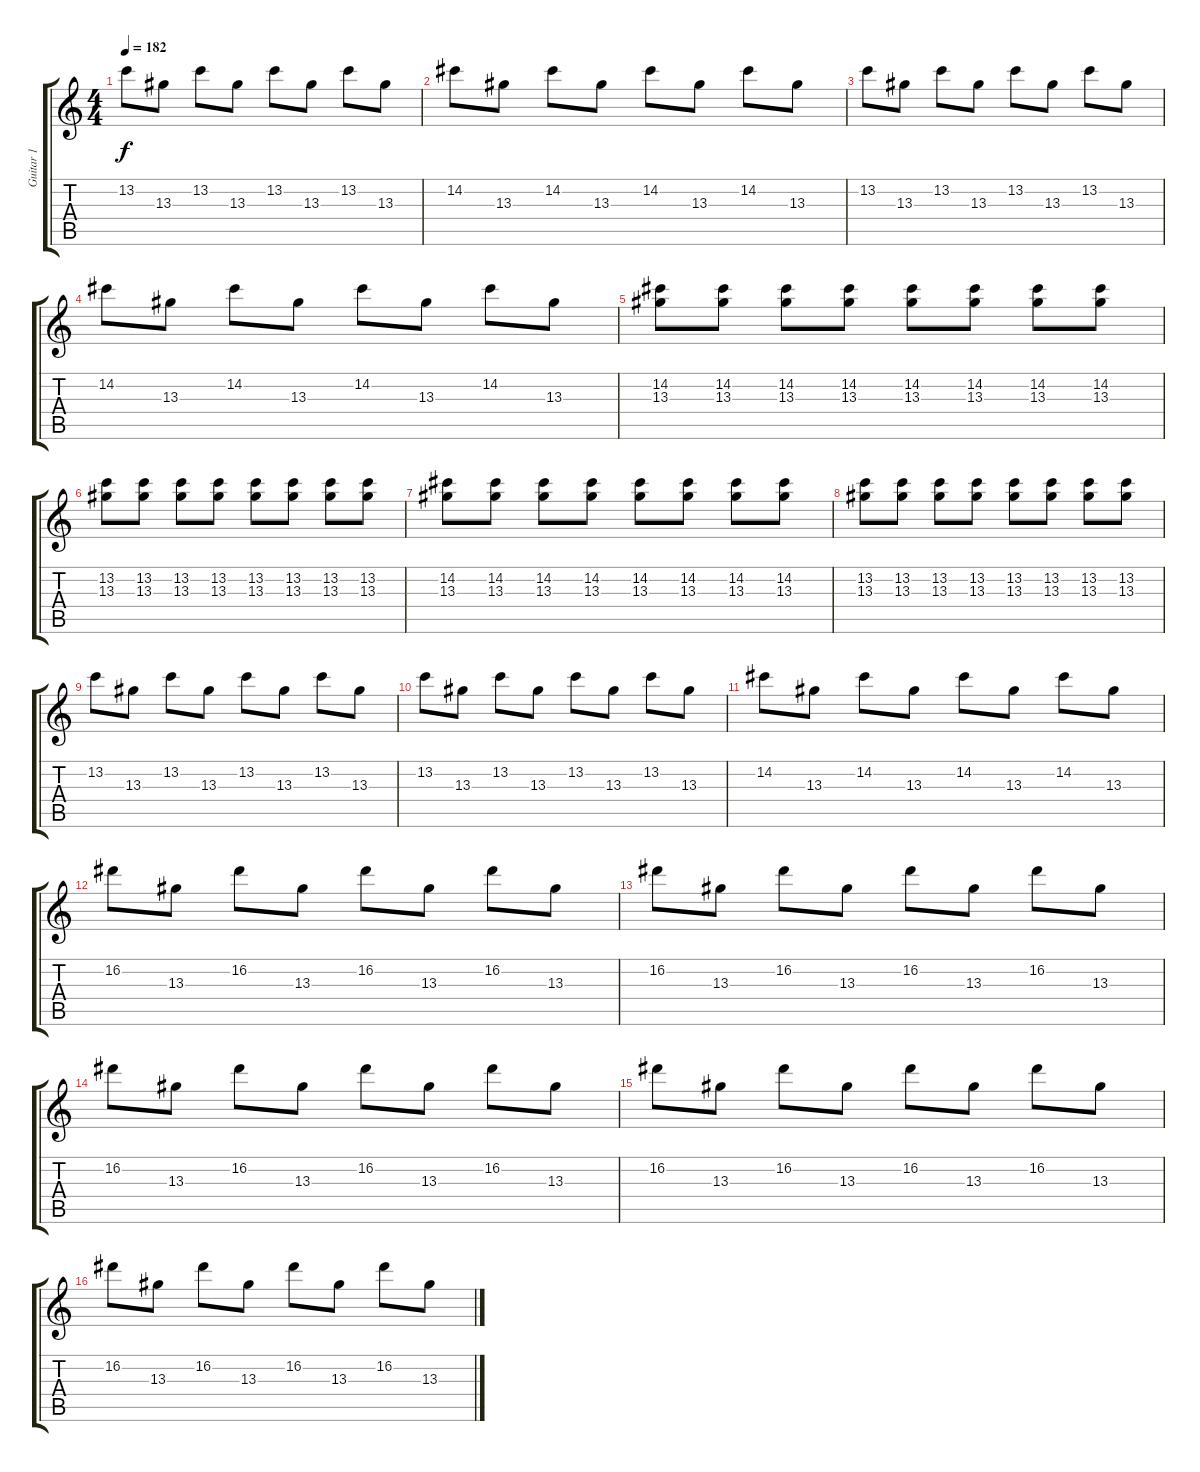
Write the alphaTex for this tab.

\track ("Guitar 1" "Guitar 1") {instrument acousticguitarnylon}
\staff {score tabs}
\tuning (E4 B3 G3 D3 A2 E2) {hide}
\ts (4 4)
\tempo 182
\clef g2
\ks c
13.2.8{dy f} 13.3.8 13.2.8 13.3.8 13.2.8 13.3.8 13.2.8 13.3.8 |
14.2.8 13.3.8 14.2.8 13.3.8 14.2.8 13.3.8 14.2.8 13.3.8 |
13.2.8 13.3.8 13.2.8 13.3.8 13.2.8 13.3.8 13.2.8 13.3.8 |
14.2.8 13.3.8 14.2.8 13.3.8 14.2.8 13.3.8 14.2.8 13.3.8 |
(14.2 13.3).8 (14.2 13.3).8 (14.2 13.3).8 (14.2 13.3).8 (14.2 13.3).8 (14.2 13.3).8 (14.2 13.3).8 (14.2 13.3).8 |
(13.2 13.3).8 (13.2 13.3).8 (13.2 13.3).8 (13.2 13.3).8 (13.2 13.3).8 (13.2 13.3).8 (13.2 13.3).8 (13.2 13.3).8 |
(14.2 13.3).8 (14.2 13.3).8 (14.2 13.3).8 (14.2 13.3).8 (14.2 13.3).8 (14.2 13.3).8 (14.2 13.3).8 (14.2 13.3).8 |
(13.2 13.3).8 (13.2 13.3).8 (13.2 13.3).8 (13.2 13.3).8 (13.2 13.3).8 (13.2 13.3).8 (13.2 13.3).8 (13.2 13.3).8 |
13.2.8 13.3.8 13.2.8 13.3.8 13.2.8 13.3.8 13.2.8 13.3.8 |
13.2.8 13.3.8 13.2.8 13.3.8 13.2.8 13.3.8 13.2.8 13.3.8 |
14.2.8 13.3.8 14.2.8 13.3.8 14.2.8 13.3.8 14.2.8 13.3.8 |
16.2.8 13.3.8 16.2.8 13.3.8 16.2.8 13.3.8 16.2.8 13.3.8 |
16.2.8 13.3.8 16.2.8 13.3.8 16.2.8 13.3.8 16.2.8 13.3.8 |
16.2.8 13.3.8 16.2.8 13.3.8 16.2.8 13.3.8 16.2.8 13.3.8 |
16.2.8 13.3.8 16.2.8 13.3.8 16.2.8 13.3.8 16.2.8 13.3.8 |
16.2.8 13.3.8 16.2.8 13.3.8 16.2.8 13.3.8 16.2.8 13.3.8
